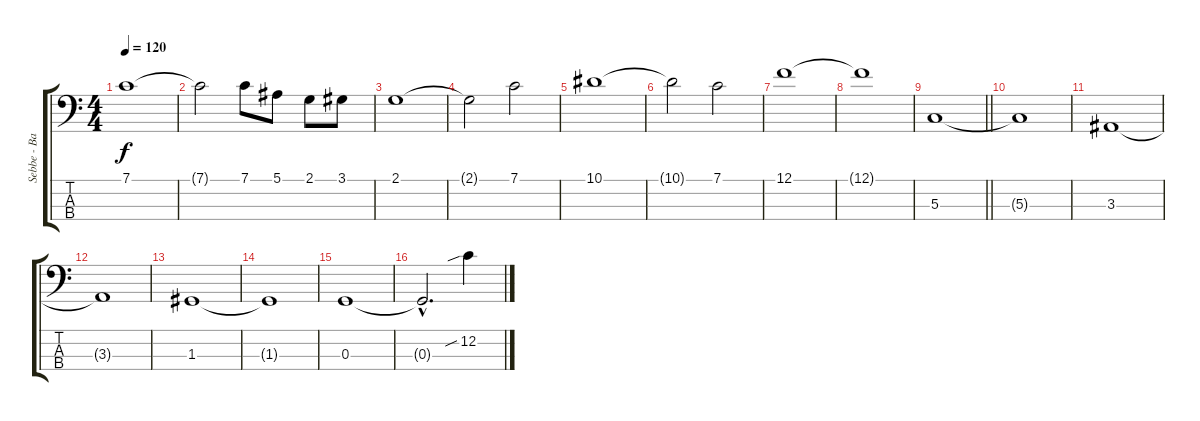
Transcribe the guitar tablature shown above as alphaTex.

\track ("Sebbe - Bass Guitar" "Sebbe - Ba") {instrument fretlessbass}
\staff {score tabs}
\tuning (F2 C2 G1 D1) {hide}
\ts (4 4)
\tempo 120
\clef f4
\ks c
7.1.1{dy f instrument fretlessbass} |
7.1{t}.2 7.1.8 5.1.8 2.1.8 3.1.8 |
2.1.1 |
2.1{t}.2 7.1.2 |
10.1.1 |
10.1{t}.2 7.1.2 |
12.1.1 |
12.1{t}.1 |
\barLineRight lightlight
5.3.1 |
5.3{t}.1 |
3.3.1 |
3.3{t}.1 |
1.3.1 |
1.3{t}.1 |
0.3.1 |
0.3{hac t}.2{d} 12.2{sib}.4
